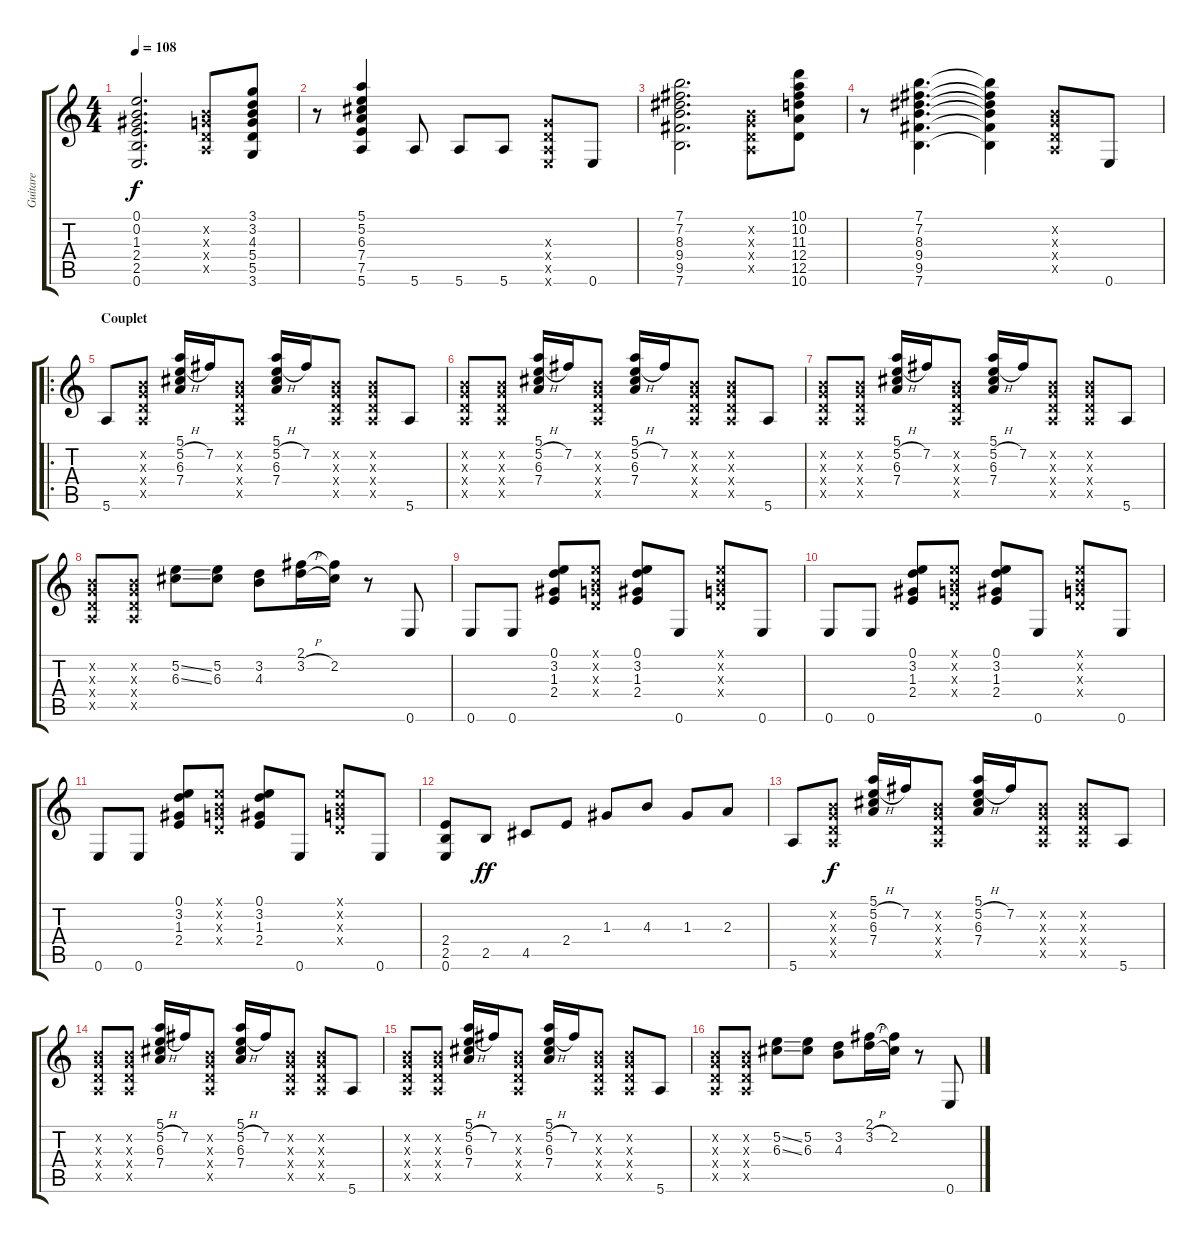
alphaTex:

\track ("Guitare" "Guitare") {instrument electricguitarjazz}
\staff {score tabs}
\tuning (E4 B3 G3 D3 A2 E2) {hide}
\ts (4 4)
\tempo 108
\clef g2
\ks c
(0.1 0.2 1.3 2.4 2.5 0.6).2{d dy f instrument electricguitarjazz} (0.2{x} 0.3{x} 0.4{x} 0.5{x}).8 (3.1 3.2 4.3 5.4 5.5 3.6).8 |
r.8 (5.1 5.2 6.3 7.4 7.5 5.6).4 5.6.8 5.6.8 5.6.8 (0.3{x} 0.4{x} 0.5{x} 0.6{x}).8 0.6.8 |
(7.1 7.2 8.3 9.4 9.5 7.6).2{d} (0.2{x} 0.3{x} 0.4{x} 0.5{x}).8 (10.1 10.2 11.3 12.4 12.5 10.6).8 |
r.8 (7.1 7.2 8.3 9.4 9.5 7.6).4{d} (7.1{t} 7.2{t} 8.3{t} 9.4{t} 9.5{t} 7.6{t}).4 (0.2{x} 0.3{x} 0.4{x} 0.5{x}).8 0.6.8 |
\ro
\section ("" "Couplet")
5.6.8 (0.2{x} 0.3{x} 0.4{x} 0.5{x}).8 (5.1 5.2{h} 6.3 7.4).16 7.2.16 (0.2{x} 0.3{x} 0.4{x} 0.5{x}).8 (5.1 5.2{h} 6.3 7.4).16 7.2.16 (0.2{x} 0.3{x} 0.4{x} 0.5{x}).8 (0.2{x} 0.3{x} 0.4{x} 0.5{x}).8 5.6.8 |
(0.2{x} 0.3{x} 0.4{x} 0.5{x}).8 (0.2{x} 0.3{x} 0.4{x} 0.5{x}).8 (5.1 5.2{h} 6.3 7.4).16 7.2.16 (0.2{x} 0.3{x} 0.4{x} 0.5{x}).8 (5.1 5.2{h} 6.3 7.4).16 7.2.16 (0.2{x} 0.3{x} 0.4{x} 0.5{x}).8 (0.2{x} 0.3{x} 0.4{x} 0.5{x}).8 5.6.8 |
(0.2{x} 0.3{x} 0.4{x} 0.5{x}).8 (0.2{x} 0.3{x} 0.4{x} 0.5{x}).8 (5.1 5.2{h} 6.3 7.4).16 7.2.16 (0.2{x} 0.3{x} 0.4{x} 0.5{x}).8 (5.1 5.2{h} 6.3 7.4).16 7.2.16 (0.2{x} 0.3{x} 0.4{x} 0.5{x}).8 (0.2{x} 0.3{x} 0.4{x} 0.5{x}).8 5.6.8 |
(0.2{x} 0.3{x} 0.4{x} 0.5{x}).8 (0.2{x} 0.3{x} 0.4{x} 0.5{x}).8 (5.2{ss} 6.3{ss}).8 (5.2 6.3).8 (3.2 4.3).8 (2.1 3.2{h}).16 (2.1{t} 2.2).16 r.8 0.6.8 |
0.6.8 0.6.8 (0.1 3.2 1.3 2.4).8 (0.1{x} 0.2{x} 0.3{x} 0.4{x}).8 (0.1 3.2 1.3 2.4).8 0.6.8 (0.1{x} 0.2{x} 0.3{x} 0.4{x}).8 0.6.8 |
0.6.8 0.6.8 (0.1 3.2 1.3 2.4).8 (0.1{x} 0.2{x} 0.3{x} 0.4{x}).8 (0.1 3.2 1.3 2.4).8 0.6.8 (0.1{x} 0.2{x} 0.3{x} 0.4{x}).8 0.6.8 |
0.6.8 0.6.8 (0.1 3.2 1.3 2.4).8 (0.1{x} 0.2{x} 0.3{x} 0.4{x}).8 (0.1 3.2 1.3 2.4).8 0.6.8 (0.1{x} 0.2{x} 0.3{x} 0.4{x}).8 0.6.8 |
(2.4 2.5 0.6).8 2.5.8{dy ff} 4.5.8 2.4.8 1.3.8 4.3.8 1.3.8 2.3.8 |
5.6.8 (0.2{x} 0.3{x} 0.4{x} 0.5{x}).8{dy f} (5.1 5.2{h} 6.3 7.4).16 7.2.16 (0.2{x} 0.3{x} 0.4{x} 0.5{x}).8 (5.1 5.2{h} 6.3 7.4).16 7.2.16 (0.2{x} 0.3{x} 0.4{x} 0.5{x}).8 (0.2{x} 0.3{x} 0.4{x} 0.5{x}).8 5.6.8 |
(0.2{x} 0.3{x} 0.4{x} 0.5{x}).8 (0.2{x} 0.3{x} 0.4{x} 0.5{x}).8 (5.1 5.2{h} 6.3 7.4).16 7.2.16 (0.2{x} 0.3{x} 0.4{x} 0.5{x}).8 (5.1 5.2{h} 6.3 7.4).16 7.2.16 (0.2{x} 0.3{x} 0.4{x} 0.5{x}).8 (0.2{x} 0.3{x} 0.4{x} 0.5{x}).8 5.6.8 |
(0.2{x} 0.3{x} 0.4{x} 0.5{x}).8 (0.2{x} 0.3{x} 0.4{x} 0.5{x}).8 (5.1 5.2{h} 6.3 7.4).16 7.2.16 (0.2{x} 0.3{x} 0.4{x} 0.5{x}).8 (5.1 5.2{h} 6.3 7.4).16 7.2.16 (0.2{x} 0.3{x} 0.4{x} 0.5{x}).8 (0.2{x} 0.3{x} 0.4{x} 0.5{x}).8 5.6.8 |
(0.2{x} 0.3{x} 0.4{x} 0.5{x}).8 (0.2{x} 0.3{x} 0.4{x} 0.5{x}).8 (5.2{ss} 6.3{ss}).8 (5.2 6.3).8 (3.2 4.3).8 (2.1 3.2{h}).16 (2.1{t} 2.2).16 r.8 0.6.8
